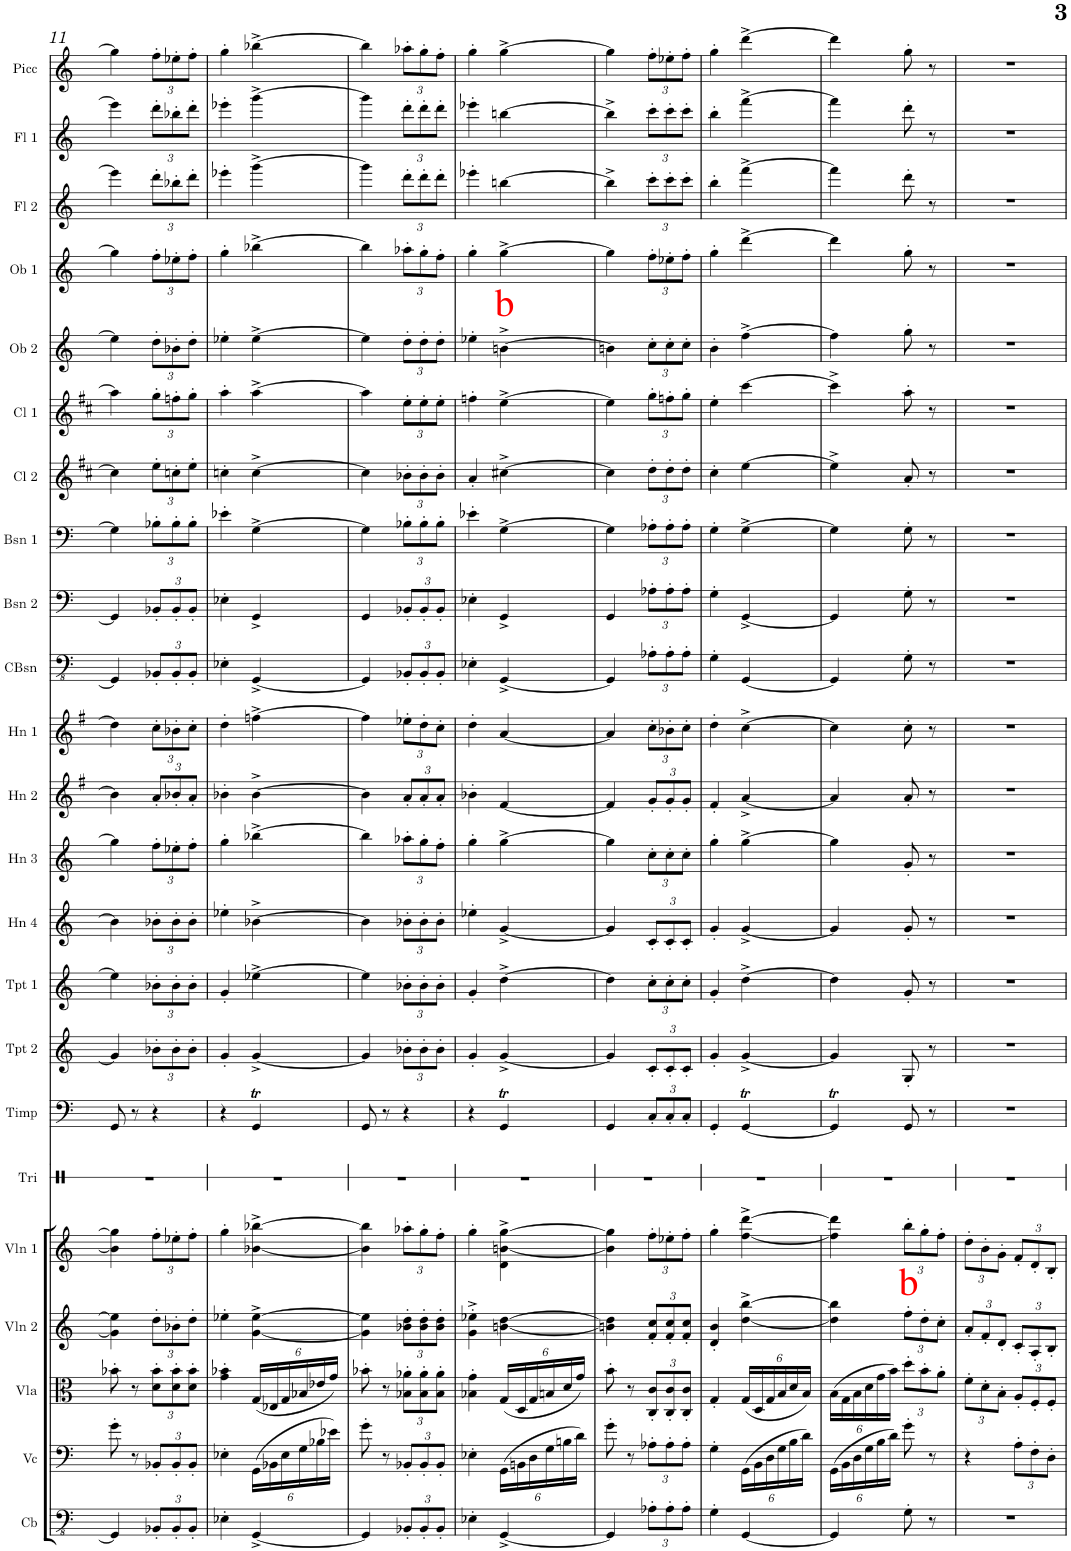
**kern	**kern	**kern	**kern	**kern	**text	**kern	**kern	**kern	**kern	**kern	**kern	**kern	**kern	**kern	**kern	**kern	**kern	**kern	**kern	**kern	**text	**kern	**kern	**kern
*part23	*part22	*part21	*part20	*part19	*part19	*part18	*part17	*part16	*part15	*part14	*part13	*part12	*part11	*part10	*part9	*part8	*part7	*part6	*part5	*part4	*part4	*part3	*part2	*part1
*staff23	*staff22	*staff21	*staff20	*staff19	*staff19	*staff18	*staff17	*staff16	*staff15	*staff14	*staff13	*staff12	*staff11	*staff10	*staff9	*staff8	*staff7	*staff6	*staff5	*staff4	*staff4	*staff3	*staff2	*staff1
*I"Contrabass	*I"Violoncello	*I"Viola	*I"Violin 2	*I"Violin 1	*	*I"Triangle	*I"Timpani	*I"C Trumpet 2	*I"C Trumpet 1	*I"C Horn 4	*I"C Horn 3	*I"F Horn 2	*I"F Horn 1	*I"Contrabassoon	*I"Bassoon 2	*I"Bassoon 1	*I"Bb Clarinet 2	*I"Bb Clarinet 1	*I"Oboe 2	*I"Oboe 1	*	*I"Flute 2	*I"Flute 1	*I"Piccolo
*I'Cb	*I'Vc	*I'Vla	*I'Vln 2	*I'Vln 1	*	*I'Tri	*I'Timp	*I'Tpt 2	*I'Tpt 1	*I'Hn 4	*I'Hn 3	*I'Hn 2	*I'Hn 1	*I'CBsn	*I'Bsn 2	*I'Bsn 1	*I'Cl 2	*I'Cl 1	*I'Ob 2	*I'Ob 1	*	*I'Fl 2	*I'Fl 1	*I'Picc
!!LO:PB:g=z
*clefFv4	*clefF4	*clefC3	*clefG2	*clefG2	*	*clefX	*clefF4	*clefG2	*clefG2	*clefG2	*clefG2	*clefG2	*clefG2	*clefFv4	*clefF4	*clefF4	*clefG2	*clefG2	*clefG2	*clefG2	*	*clefG2	*clefG2	*clefG2
*	*	*	*	*	*	*	*	*Trd1c2	*Trd1c2	*Trd4c7	*Trd4c7	*Trd4c7	*Trd4c7	*	*	*	*Trd1c2	*Trd1c2	*	*	*	*	*	*Trd-7c-12
*k[]	*k[]	*k[]	*k[]	*k[]	*	*k[]	*k[]	*k[]	*k[]	*k[]	*k[]	*k[f#]	*k[f#]	*k[]	*k[]	*k[]	*k[f#c#]	*k[f#c#]	*k[]	*k[]	*	*k[]	*k[]	*k[]
*M2/4	*M2/4	*M2/4	*M2/4	*M2/4	*	*M2/4	*M2/4	*M2/4	*M2/4	*M2/4	*M2/4	*M2/4	*M2/4	*M2/4	*M2/4	*M2/4	*M2/4	*M2/4	*M2/4	*M2/4	*	*M2/4	*M2/4	*M2/4
=11	=11	=11	=11	=11	=11	=11	=11	=11	=11	=11	=11	=11	=11	=11	=11	=11	=11	=11	=11	=11	=11	=11	=11	=11
4GGG/]	8g'\	8b-X'\	4g\] 4ee-\]	4b-\] 4gg\]	.	2r	8GG/	4g/]	4ee-\]	4b-\]	4gg\]	4b-\]	4dd\]	4GGG/]	4GG/]	4G\]	4cc\]	4aa\]	4ee-\]	4gg\]	.	4eee-\]	4eee-\]	4gg\]
.	8r	8r	.	.	.	.	8r	.	.	.	.	.	.	.	.	.	.	.	.	.	.	.	.	.
*Xbrackettup	*Xbrackettup	*Xbrackettup	*Xbrackettup	*Xbrackettup	*	*	*	*Xbrackettup	*Xbrackettup	*Xbrackettup	*Xbrackettup	*Xbrackettup	*Xbrackettup	*Xbrackettup	*Xbrackettup	*Xbrackettup	*Xbrackettup	*Xbrackettup	*Xbrackettup	*Xbrackettup	*	*Xbrackettup	*Xbrackettup	*Xbrackettup
12BBB-X'/L	12BB-X'/L	12d\' 12b-\'L	12dd'\L	12ff'\L	.	.	4r	12b-X'\L	12b-X'\L	12b-X'\L	12ff'\L	12a'/L	12cc'\L	12BBB-X'/L	12BB-X'/L	12B-X'\L	12ee'\L	12gg'\L	12dd'\L	12ff'\L	.	12ddd'\L	12ddd'\L	12ff'\L
12BBB-'/	12BB-'/	12d\' 12b-\'	12b-X'\	12ee-X'\	.	.	.	12b-'\	12b-'\	12b-'\	12ee-X'\	12b-X'/	12b-X'\	12BBB-'/	12BB-'/	12B-'\	12ccn'\	12ffn'\	12b-X'\	12ee-X'\	.	12bb-X'\	12bb-X'\	12ee-X'\
12BBB-'/J	12BB-'/J	12d\' 12b-\'J	12dd'\J	12ff'\J	.	.	.	12b-'\J	12b-'\J	12b-'\J	12ff'\J	12a'/J	12cc'\J	12BBB-'/J	12BB-'/J	12B-'\J	12ee'\J	12gg'\J	12dd'\J	12ff'\J	.	12ddd'\J	12ddd'\J	12ff'\J
=12	=12	=12	=12	=12	=12	=12	=12	=12	=12	=12	=12	=12	=12	=12	=12	=12	=12	=12	=12	=12	=12	=12	=12	=12
4EE-X'\	4E-X'\	4g\' 4b-X\'	4ee-X'\	4gg'\	.	2r	4r	4g'/	4g'/	4ee-X'\	4gg'\	4b-X'\	4dd'\	4EE-X'\	4E-X'\	4e-X'\	4ccn'\	4aa'\	4ee-X'\	4gg'\	.	4eee-X'\	4eee-X'\	4gg'\
[4GGG^/	(24GG\LL	(24G/LL	[4g\^ [4ee-\^	[4b-X\^ [4bb-X\^	.	.	4GG>/	[4g^/	[4ee-X^\	[4b-X^\	[4bb-X^\	[4b-^\	[4ffn^\	[4GGG^/	4GG^/	[4G^\	[4cc^\	[4aa^\	[4ee-^\	[4bb-X^\	.	[4ggg^\	[4ggg^\	[4bb-X^\
.	24BB-X\	24E-X/	.	.	.	.	.	.	.	.	.	.	.	.	.	.	.	.	.	.	.	.	.	.
.	24E-\	24G/	.	.	.	.	.	.	.	.	.	.	.	.	.	.	.	.	.	.	.	.	.	.
.	24G\	24B-X/	.	.	.	.	.	.	.	.	.	.	.	.	.	.	.	.	.	.	.	.	.	.
.	24B-X\	24e-X/	.	.	.	.	.	.	.	.	.	.	.	.	.	.	.	.	.	.	.	.	.	.
.	24e-X\JJ)	24g/JJ)	.	.	.	.	.	.	.	.	.	.	.	.	.	.	.	.	.	.	.	.	.	.
=13	=13	=13	=13	=13	=13	=13	=13	=13	=13	=13	=13	=13	=13	=13	=13	=13	=13	=13	=13	=13	=13	=13	=13	=13
4GGG/]	8g'\	8b-X'\	4g\] 4ee-\]	4b-\] 4bb-\]	.	2r	8GG/	4g/]	4ee-\]	4b-\]	4bb-\]	4b-\]	4ff\]	4GGG/]	4GG/	4G\]	4cc\]	4aa\]	4ee-\]	4bb-\]	.	4ggg\]	4ggg\]	4bb-\]
.	8r	8r	.	.	.	.	8r	.	.	.	.	.	.	.	.	.	.	.	.	.	.	.	.	.
12BBB-X'/L	12BB-X'/L	12B-X\' 12a-X\'L	12b-X\' 12dd\'L	12aa-X'\L	.	.	4r	12b-X'\L	12b-X'\L	12b-X'\L	12aa-X'\L	12a'/L	12ee-X'\L	12BBB-X'/L	12BB-X'/L	12B-X'\L	12b-X'\L	12ee'\L	12dd'\L	12aa-X'\L	.	12ddd'\L	12ddd'\L	12aa-X'\L
12BBB-'/	12BB-'/	12B-\' 12a-\'	12b-\' 12dd\'	12gg'\	.	.	.	12b-'\	12b-'\	12b-'\	12gg'\	12a'/	12dd'\	12BBB-'/	12BB-'/	12B-'\	12b-'\	12ee'\	12dd'\	12gg'\	.	12ddd'\	12ddd'\	12gg'\
12BBB-'/J	12BB-'/J	12B-\' 12a-\'J	12b-\' 12dd\'J	12ff'\J	.	.	.	12b-'\J	12b-'\J	12b-'\J	12ff'\J	12a'/J	12cc'\J	12BBB-'/J	12BB-'/J	12B-'\J	12b-'\J	12ee'\J	12dd'\J	12ff'\J	.	12ddd'\J	12ddd'\J	12ff'\J
=14	=14	=14	=14	=14	=14	=14	=14	=14	=14	=14	=14	=14	=14	=14	=14	=14	=14	=14	=14	=14	=14	=14	=14	=14
4EE-X'\	4E-X'\	4B-X\' 4g\'	4g\'^ 4ee-X\'^	4gg'\	.	2r	4r	4g'/	4g'/	4ee-X'\	4gg'\	4b-X'\	4dd'\	4EE-X'\	4E-X'\	4e-X'\	4a'/	4ffn'\	4ee-X'\	4gg'\	.	4eee-X'\	4eee-X'\	4gg'\
!	!	!	!	!	!	!	!	!	!	!	!	!	!	!	!	!	!	!	!	!	!LO:LY:b:color=#FF0000	!	!	!
[4GGG^/	(24GG\LL	(24G/LL	[4bn\ [4dd\	4d\^ [4bn\^ [4gg\^	.	.	4GG>/	[4g^/	[4dd^\	[4g^/	[4gg^\	[4f#/	[4a/	[4GGG^/	4GG^/	[4G^\	[4cc#X^\	[4ee^\	[4bn^\	[4gg^\	b	[4bbn\	[4bbn\	[4gg^\
.	24BBn\	24D/	.	.	.	.	.	.	.	.	.	.	.	.	.	.	.	.	.	.	.	.	.	.
.	24D\	24G/	.	.	.	.	.	.	.	.	.	.	.	.	.	.	.	.	.	.	.	.	.	.
.	24G\	24Bn/	.	.	.	.	.	.	.	.	.	.	.	.	.	.	.	.	.	.	.	.	.	.
.	24Bn\	24d/	.	.	.	.	.	.	.	.	.	.	.	.	.	.	.	.	.	.	.	.	.	.
.	24d\JJ)	24g/JJ)	.	.	.	.	.	.	.	.	.	.	.	.	.	.	.	.	.	.	.	.	.	.
=15	=15	=15	=15	=15	=15	=15	=15	=15	=15	=15	=15	=15	=15	=15	=15	=15	=15	=15	=15	=15	=15	=15	=15	=15
4GGG/]	8g'\	8b'\	4bn\] 4dd\]	4b\] 4gg\]	.	2r	4GG/	4g/]	4dd\]	4g/]	4gg\]	4f#/]	4a/]	4GGG/]	4GG/	4G\]	4cc#\]	4ee\]	4bn\]	4gg\]	.	4bb^\]	4bb^\]	4gg\]
.	8r	8r	.	.	.	.	.	.	.	.	.	.	.	.	.	.	.	.	.	.	.	.	.	.
*	*	*	*	*	*	*	*Xbrackettup	*	*	*	*	*	*	*	*	*	*	*	*	*	*	*	*	*
12AA-X'\L	12A-X'\L	12C/' 12c/'L	12f/' 12cc/'L	12ff'\L	.	.	12C'/L	12c'/L	12cc'\L	12c'/L	12cc'\L	12g'/L	12cc'\L	12AA-X'\L	12A-X'\L	12A-X'\L	12dd'\L	12gg'\L	12cc'\L	12ff'\L	.	12ccc'\L	12ccc'\L	12ff'\L
12AA-'\	12A-'\	12C/' 12c/'	12f/' 12cc/'	12ee-X'\	.	.	12C'/	12c'/	12cc'\	12c'/	12cc'\	12g'/	12b-X'\	12AA-'\	12A-'\	12A-'\	12dd'\	12ffn'\	12cc'\	12ee-X'\	.	12ccc'\	12ccc'\	12ee-X'\
12AA-'\J	12A-'\J	12C/' 12c/'J	12f/' 12cc/'J	12ff'\J	.	.	12C'/J	12c'/J	12cc'\J	12c'/J	12cc'\J	12g'/J	12cc'\J	12AA-'\J	12A-'\J	12A-'\J	12dd'\J	12gg'\J	12cc'\J	12ff'\J	.	12ccc'\J	12ccc'\J	12ff'\J
=16	=16	=16	=16	=16	=16	=16	=16	=16	=16	=16	=16	=16	=16	=16	=16	=16	=16	=16	=16	=16	=16	=16	=16	=16
4GG'\	4G'\	4G'/	4d/' 4b/'	4gg'\	.	2r	4GG'/	4g'/	4g'/	4g'/	4gg'\	4f#'/	4dd'\	4GG'\	4G'\	4G'\	4cc#'\	4ee'\	4b'\	4gg'\	.	4bb'\	4bb'\	4gg'\
[4GGG/	(24GG\LL	(24G/LL	[4dd\^ [4bb\^	[4ff\^ [4ddd\^	.	.	[4GG>/	[4g^/	[4dd^\	[4g^/	[4gg^\	[4a^/	[4cc^\	[4GGG/	[4GG^/	[4G^\	[4ee\	[4ccc#\	[4ff^\	[4ddd^\	.	[4fff^\	[4fff^\	[4ddd^\
.	24BB\	24D/	.	.	.	.	.	.	.	.	.	.	.	.	.	.	.	.	.	.	.	.	.	.
.	24D\	24G/	.	.	.	.	.	.	.	.	.	.	.	.	.	.	.	.	.	.	.	.	.	.
.	24G\	24B/	.	.	.	.	.	.	.	.	.	.	.	.	.	.	.	.	.	.	.	.	.	.
.	24B\	24d/	.	.	.	.	.	.	.	.	.	.	.	.	.	.	.	.	.	.	.	.	.	.
.	24d\JJ)	24B/JJ)	.	.	.	.	.	.	.	.	.	.	.	.	.	.	.	.	.	.	.	.	.	.
=17	=17	=17	=17	=17	=17	=17	=17	=17	=17	=17	=17	=17	=17	=17	=17	=17	=17	=17	=17	=17	=17	=17	=17	=17
4GGG/]	(24GG\LL	(24B\LL	4dd\] 4bb\]	4ff\] 4ddd\]	.	2r	4GG>/]	4g/]	4dd\]	4g/]	4gg\]	4a/]	4cc\]	4GGG/]	4GG/]	4G\]	4ee^\]	4ccc#^\]	4ff\]	4ddd\]	.	4fff\]	4fff\]	4ddd\]
.	24BB\	24G\	.	.	.	.	.	.	.	.	.	.	.	.	.	.	.	.	.	.	.	.	.	.
.	24D\	24B\	.	.	.	.	.	.	.	.	.	.	.	.	.	.	.	.	.	.	.	.	.	.
.	24G\	24d\	.	.	.	.	.	.	.	.	.	.	.	.	.	.	.	.	.	.	.	.	.	.
.	24B\	24g\	.	.	.	.	.	.	.	.	.	.	.	.	.	.	.	.	.	.	.	.	.	.
.	24d\JJ)	24b\JJ)	.	.	.	.	.	.	.	.	.	.	.	.	.	.	.	.	.	.	.	.	.	.
!	!	!	!	!	!LO:LY:b:color=#FF0000	!	!	!	!	!	!	!	!	!	!	!	!	!	!	!	!	!	!	!
8GG'\	8g'\	12dd'\L	12ff'\L	12bb'\L	b	.	8GG/	8G'/	8g'/	8g'/	8g'/	8a'/	8cc'\	8GG'\	8G'\	8G'\	8a'/	8aa'\	8gg'\	8gg'\	.	8ddd'\	8ddd'\	8gg'\
.	.	12b'\	12dd'\	12gg'\	.	.	.	.	.	.	.	.	.	.	.	.	.	.	.	.	.	.	.	.
8r	8r	.	.	.	.	.	8r	8r	8r	8r	8r	8r	8r	8r	8r	8r	8r	8r	8r	8r	.	8r	8r	8r
.	.	12a'\J	12cc'\J	12ff'\J	.	.	.	.	.	.	.	.	.	.	.	.	.	.	.	.	.	.	.	.
=18	=18	=18	=18	=18	=18	=18	=18	=18	=18	=18	=18	=18	=18	=18	=18	=18	=18	=18	=18	=18	=18	=18	=18	=18
2r	4r	12f'\L	12a'/L	12dd'\L	.	2r	2r	2r	2r	2r	2r	2r	2r	2r	2r	2r	2r	2r	2r	2r	.	2r	2r	2r
.	.	12d'\	12f'/	12b'\	.	.	.	.	.	.	.	.	.	.	.	.	.	.	.	.	.	.	.	.
.	.	12B'\J	12d'/J	12g'\J	.	.	.	.	.	.	.	.	.	.	.	.	.	.	.	.	.	.	.	.
.	12A'\L	12A'/L	12c'/L	12f'/L	.	.	.	.	.	.	.	.	.	.	.	.	.	.	.	.	.	.	.	.
.	12F'\	12F'/	12A'/	12d'/	.	.	.	.	.	.	.	.	.	.	.	.	.	.	.	.	.	.	.	.
.	12D'\J	12F'/J	12B'/J	12B'/J	.	.	.	.	.	.	.	.	.	.	.	.	.	.	.	.	.	.	.	.
=	=	=	=	=	=	=	=	=	=	=	=	=	=	=	=	=	=	=	=	=	=	=	=	=
*-	*-	*-	*-	*-	*-	*-	*-	*-	*-	*-	*-	*-	*-	*-	*-	*-	*-	*-	*-	*-	*-	*-	*-	*-
